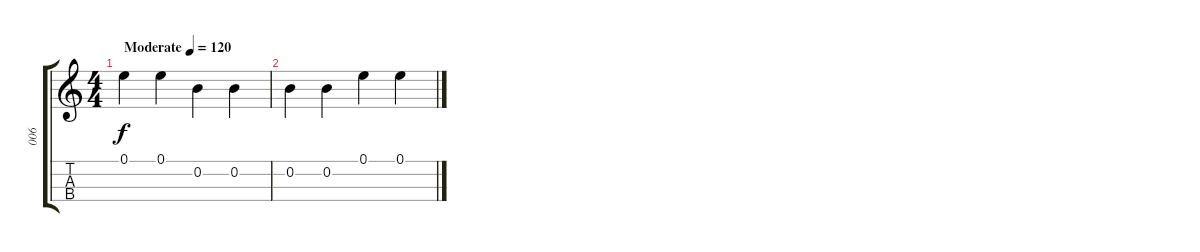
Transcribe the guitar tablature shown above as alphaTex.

\track ("006" "006") {instrument slapbass1}
\staff {score tabs}
\tuning (E4 B3 G3 D3) {hide}
\ts (4 4)
\tempo (120 "Moderate")
\clef g2
\ks c
0.1.4{dy f instrument slapbass1} 0.1.4 0.2.4 0.2.4 |
0.2.4 0.2.4 0.1.4 0.1.4
